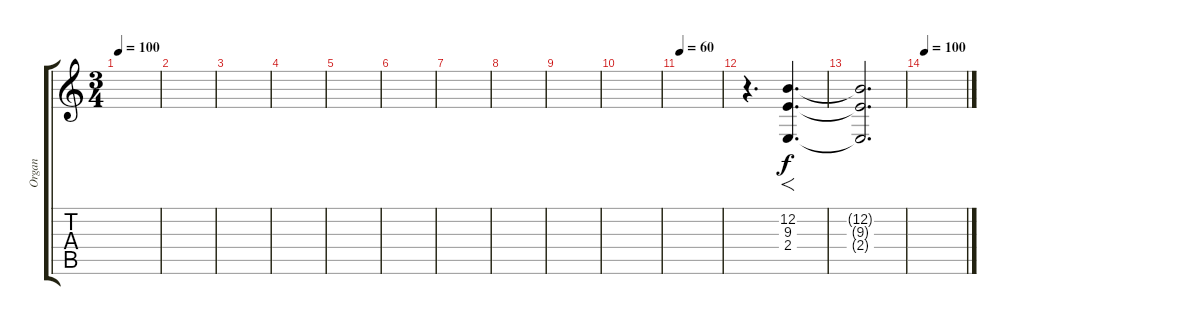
\track ("Organ" "Organ") {instrument drawbarorgan}
\staff {score tabs}
\tuning (E4 B3 G3 D3 A2 E2) {hide}
\ts (3 4)
\tempo 100
\clef g2
\ks c
|
|
|
|
|
|
|
|
|
|
\tempo 60
|
r.4{d} (12.2 9.3 2.4).4{f d} |
(12.2{t} 9.3{t} 2.4{t}).2{d volume 0} |
\tempo 100
